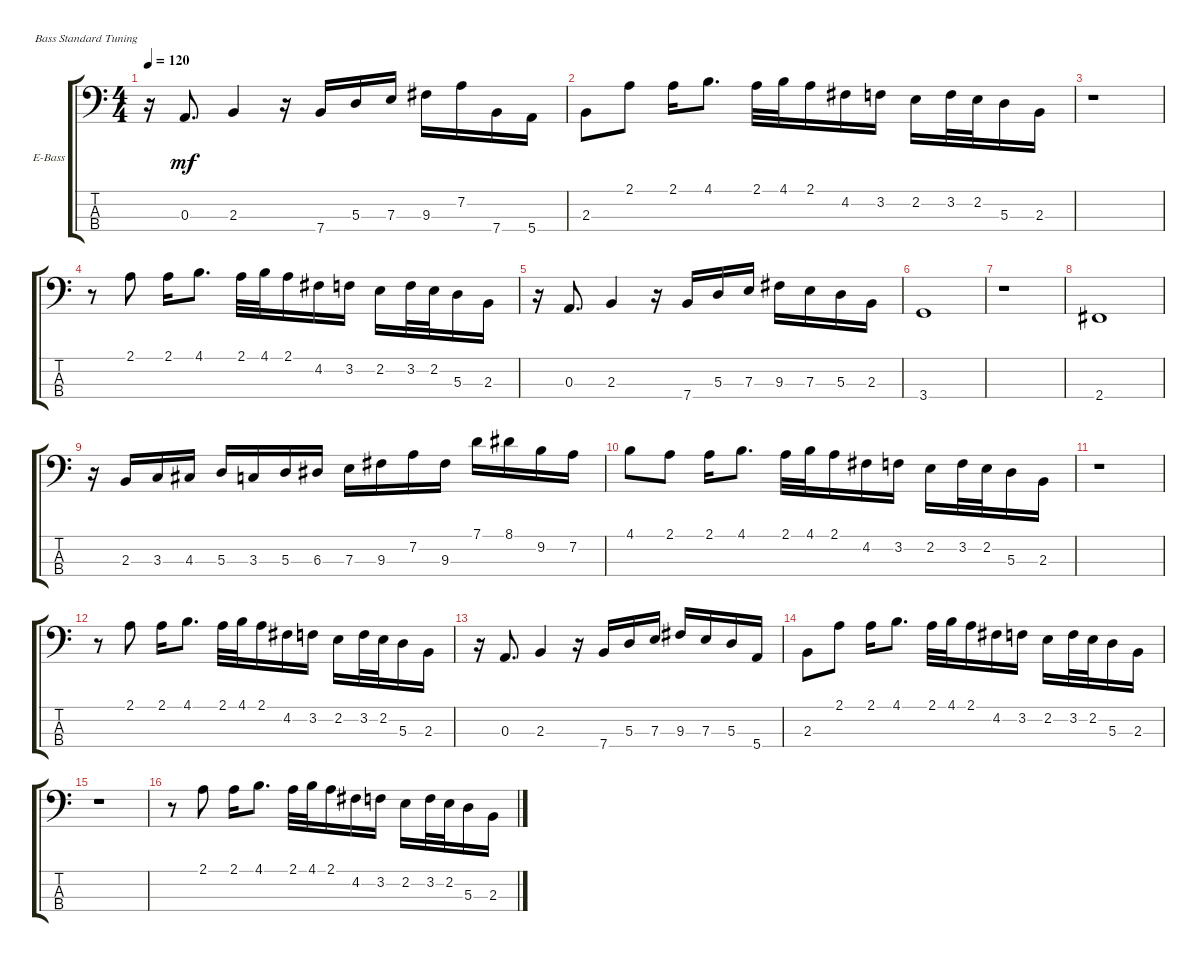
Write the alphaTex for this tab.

\bracketExtendMode groupsimilarinstruments
\firstSystemTrackNameOrientation horizontal
\otherSystemsTrackNameOrientation horizontal
\track ("Bass" "E-Bass") {instrument electricbassfinger}
\staff {score tabs}
\tuning (G2 D2 A1 E1)
\ts (4 4)
\tempo 120
\clef f4
\ks aminor
r.16{dy mf} 0.3.8{d} 2.3.4 r.16 7.4.16 5.3.16 7.3.16 9.3.16 7.2.16 7.4.16 5.4.16 |
2.3.8 2.1.8 2.1.16 4.1.8{d} 2.1.32 4.1.32 2.1.16 4.2.16 3.2.16 2.2.16 3.2.32 2.2.32 5.3.16 2.3.16 |
r.1 |
r.8 2.1.8 2.1.16 4.1.8{d} 2.1.32 4.1.32 2.1.16 4.2.16 3.2.16 2.2.16 3.2.32 2.2.32 5.3.16 2.3.16 |
r.16 0.3.8{d} 2.3.4 r.16 7.4.16 5.3.16 7.3.16 9.3.16 7.3.16 5.3.16 2.3.16 |
3.4.1 |
r.1 |
2.4.1 |
r.16 2.3.16 3.3.16 4.3.16 5.3.16 3.3.16 5.3.16 6.3.16 7.3.16 9.3.16 7.2.16 9.3.16 7.1.16 8.1.16 9.2.16 7.2.16 |
4.1.8 2.1.8 2.1.16 4.1.8{d} 2.1.32 4.1.32 2.1.16 4.2.16 3.2.16 2.2.16 3.2.32 2.2.32 5.3.16 2.3.16 |
r.1 |
r.8 2.1.8 2.1.16 4.1.8{d} 2.1.32 4.1.32 2.1.16 4.2.16 3.2.16 2.2.16 3.2.32 2.2.32 5.3.16 2.3.16 |
r.16 0.3.8{d} 2.3.4 r.16 7.4.16 5.3.16 7.3.16 9.3.16 7.3.16 5.3.16 5.4.16 |
2.3.8 2.1.8 2.1.16 4.1.8{d} 2.1.32 4.1.32 2.1.16 4.2.16 3.2.16 2.2.16 3.2.32 2.2.32 5.3.16 2.3.16 |
r.1 |
r.8 2.1.8 2.1.16 4.1.8{d} 2.1.32 4.1.32 2.1.16 4.2.16 3.2.16 2.2.16 3.2.32 2.2.32 5.3.16 2.3.16
